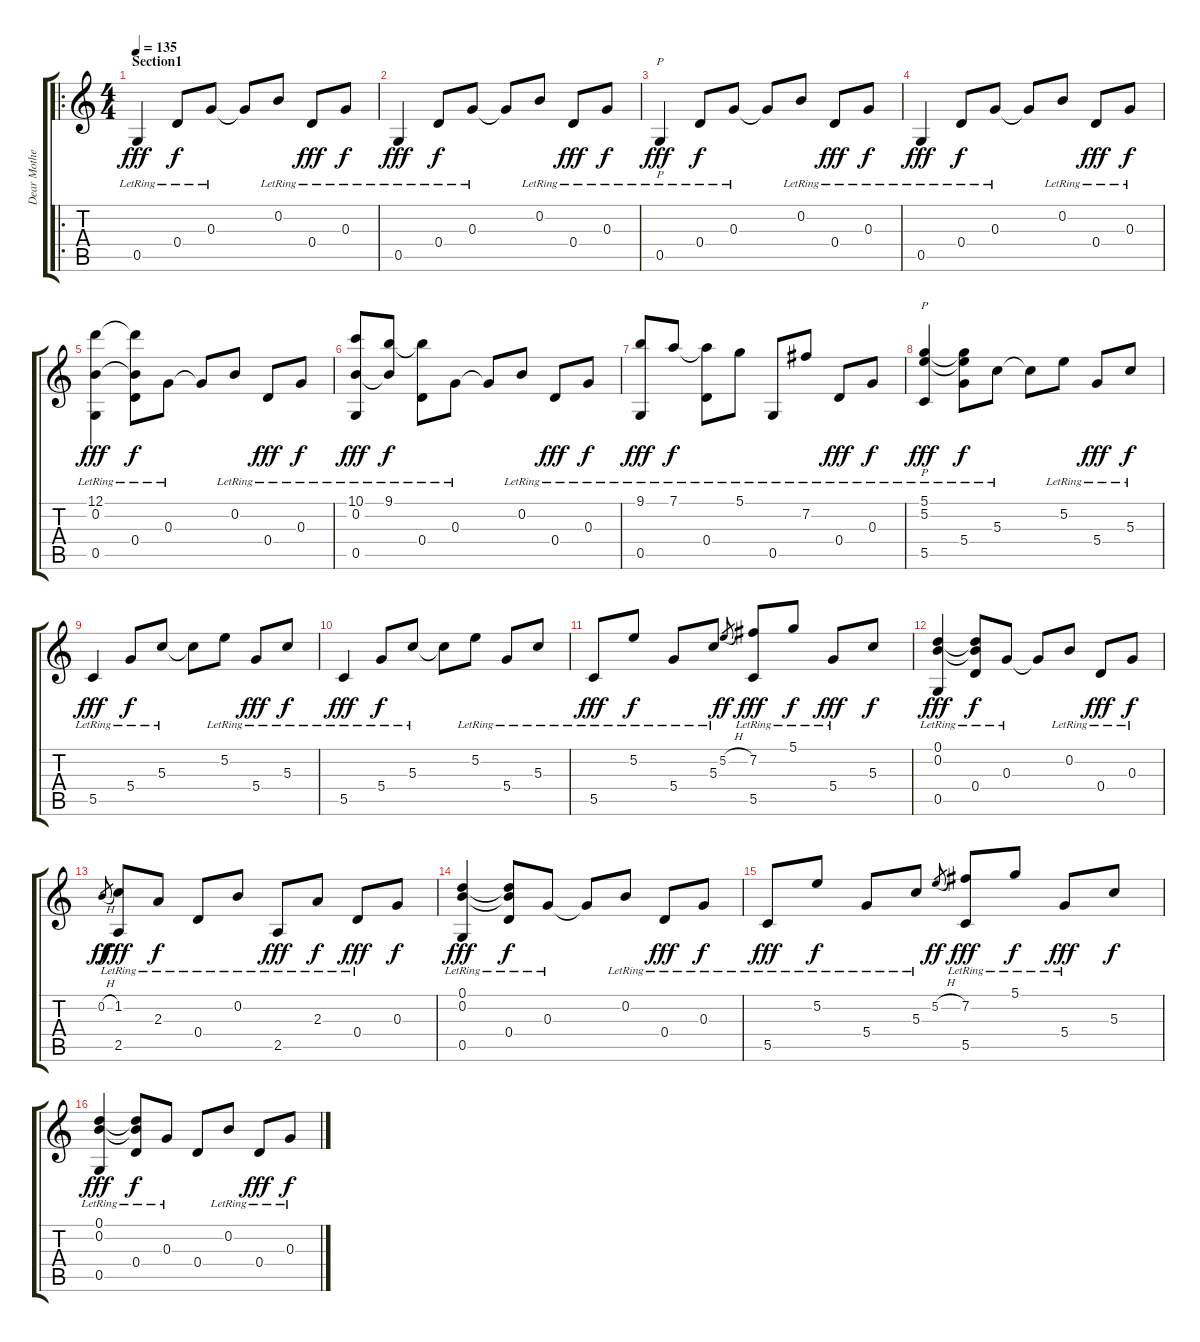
\track ("Dear Mother" "Dear Mothe") {instrument acousticguitarnylon}
\staff {score tabs}
\tuning (D4 B3 G3 D3 G2 D2) {hide}
\ro
\ts (4 4)
\section ("" "Section1")
\tempo 135
\clef g2
\ks c
0.5{lr}.4{dy fff instrument acousticguitarnylon} 0.4{lr}.8{dy f} 0.3{lr}.8 0.3{t}.8 0.2{lr}.8 0.4{lr}.8{dy fff} 0.3{lr}.8{dy f} |
0.5{lr}.4{dy fff} 0.4{lr}.8{dy f} 0.3{lr}.8 0.3{t}.8 0.2{lr}.8 0.4{lr}.8{dy fff} 0.3{lr}.8{dy f} |
0.5{lr}.4{p dy fff} 0.4{lr}.8{dy f} 0.3{lr}.8 0.3{t}.8 0.2{lr}.8 0.4{lr}.8{dy fff} 0.3{lr}.8{dy f} |
0.5{lr}.4{dy fff} 0.4{lr}.8{dy f} 0.3{lr}.8 0.3{t}.8 0.2{lr}.8 0.4{lr}.8{dy fff} 0.3{lr}.8{dy f} |
(12.1{lr} 0.2{lr} 0.5{lr}).4{dy fff} (12.1{t} 0.2{t} 0.4{lr}).8{dy f} 0.3{lr}.8 0.3{t}.8 0.2{lr}.8 0.4{lr}.8{dy fff} 0.3{lr}.8{dy f} |
(10.1{lr} 0.2{lr} 0.5{lr}).8{dy fff} (9.1{lr} 0.2{t}).8{dy f} (9.1{t} 0.4{lr}).8 0.3{lr}.8 0.3{t}.8 0.2{lr}.8 0.4{lr}.8{dy fff} 0.3{lr}.8{dy f} |
(9.1{lr} 0.5{lr}).8{dy fff} 7.1{lr}.8{dy f} (7.1{t} 0.4{lr}).8 5.1{lr}.8 0.5{lr}.8 7.2{lr}.8 0.4{lr}.8{dy fff} 0.3{lr}.8{dy f} |
(5.1{lr} 5.2{lr} 5.5{lr}).4{p dy fff} (5.1{t} 5.2{t} 5.4{lr}).8{dy f} 5.3{lr}.8 5.3{t}.8 5.2{lr}.8 5.4{lr}.8{dy fff} 5.3{lr}.8{dy f} |
5.5{lr}.4{dy fff} 5.4{lr}.8{dy f} 5.3{lr}.8 5.3{t}.8 5.2{lr}.8 5.4{lr}.8{dy fff} 5.3{lr}.8{dy f} |
5.5{lr}.4{dy fff} 5.4{lr}.8{dy f} 5.3{lr}.8 5.3{t}.8 5.2{lr}.8 5.4{lr}.8 5.3{lr}.8 |
5.5{lr}.8{dy fff} 5.2{lr}.8{dy f} 5.4{lr}.8 5.3{lr}.8 5.2{h}.8{gr dy ff} (7.2 5.5{lr}).8{dy fff} 5.1{lr}.8{dy f} 5.4{lr}.8{dy fff} 5.3.8{dy f} |
(0.1{lr} 0.2{lr} 0.5{lr}).4{dy fff} (0.1{t} 0.2{t} 0.4{lr}).8{dy f} 0.3{lr}.8 0.3{t}.8 0.2{lr}.8 0.4{lr}.8{dy fff} 0.3{lr}.8{dy f} |
0.2{h}.8{gr dy ff} (1.2 2.5{lr}).8{dy fff} 2.3{lr}.8{dy f} 0.4{lr}.8 0.2{lr}.8 2.5{lr}.8{dy fff} 2.3{lr}.8{dy f} 0.4{lr}.8{dy fff} 0.3.8{dy f} |
(0.1{lr} 0.2{lr} 0.5{lr}).4{dy fff} (0.1{t} 0.2{t} 0.4{lr}).8{dy f} 0.3{lr}.8 0.3{t}.8 0.2{lr}.8 0.4{lr}.8{dy fff} 0.3{lr}.8{dy f} |
5.5{lr}.8{dy fff} 5.2{lr}.8{dy f} 5.4{lr}.8 5.3{lr}.8 5.2{h}.8{gr dy ff} (7.2 5.5{lr}).8{dy fff} 5.1{lr}.8{dy f} 5.4{lr}.8{dy fff} 5.3.8{dy f} |
(0.1{lr} 0.2{lr} 0.5{lr}).4{dy fff} (0.1{t} 0.2{t} 0.4{lr}).8{dy f} 0.3{lr}.8 0.4.8 0.2{lr}.8 0.4{lr}.8{dy fff} 0.3{lr}.8{dy f}
